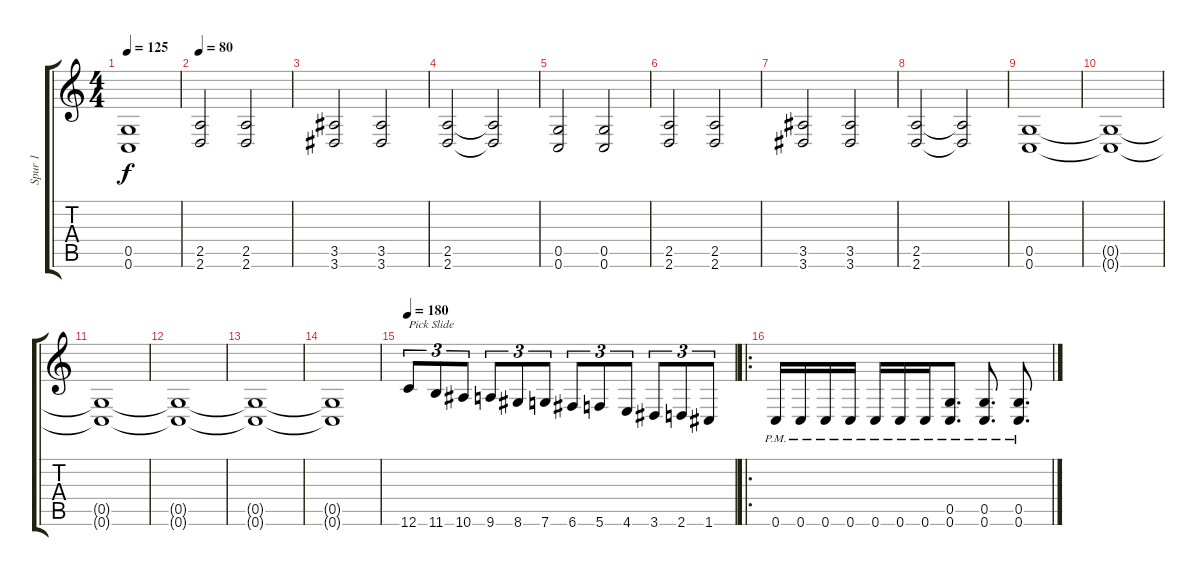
\track ("Spur 1" "Spur 1") {instrument distortionguitar}
\staff {score tabs}
\tuning (D4 A3 F3 C3 G2 C2) {hide}
\ts (4 4)
\tempo 125
\clef g2
\ks c
(0.5{t} 0.6{t}).1{dy f} |
\tempo 80
(2.5 2.6).2 (2.5 2.6).2 |
(3.5 3.6).2 (3.5 3.6).2 |
(2.5 2.6).2 (2.5{t} 2.6{t}).2 |
(0.5 0.6).2 (0.5 0.6).2 |
(2.5 2.6).2 (2.5 2.6).2 |
(3.5 3.6).2 (3.5 3.6).2 |
(2.5 2.6).2 (2.5{t} 2.6{t}).2 |
(0.5 0.6).1 |
(0.5{t} 0.6{t}).1 |
(0.5{t} 0.6{t}).1 |
(0.5{t} 0.6{t}).1 |
(0.5{t} 0.6{t}).1 |
(0.5{t} 0.6{t}).1 |
\tempo 180
12.6.8{tu (3 2) txt "Pick Slide" volume 16 instrument guitarfretnoise} 11.6.8{tu (3 2)} 10.6.8{tu (3 2)} 9.6.8{tu (3 2)} 8.6.8{tu (3 2)} 7.6.8{tu (3 2)} 6.6.8{tu (3 2)} 5.6.8{tu (3 2)} 4.6.8{tu (3 2)} 3.6.8{tu (3 2)} 2.6.8{tu (3 2)} 1.6.8{tu (3 2)} |
\ro
0.6{pm}.16{instrument distortionguitar} 0.6{pm}.16 0.6{pm}.16 0.6{pm}.16 0.6{pm}.16 0.6{pm}.16 0.6{pm}.16 (0.5{pm} 0.6{pm}).8{d} (0.5{pm} 0.6{pm}).8{d} (0.5{pm} 0.6{pm}).8{d}
